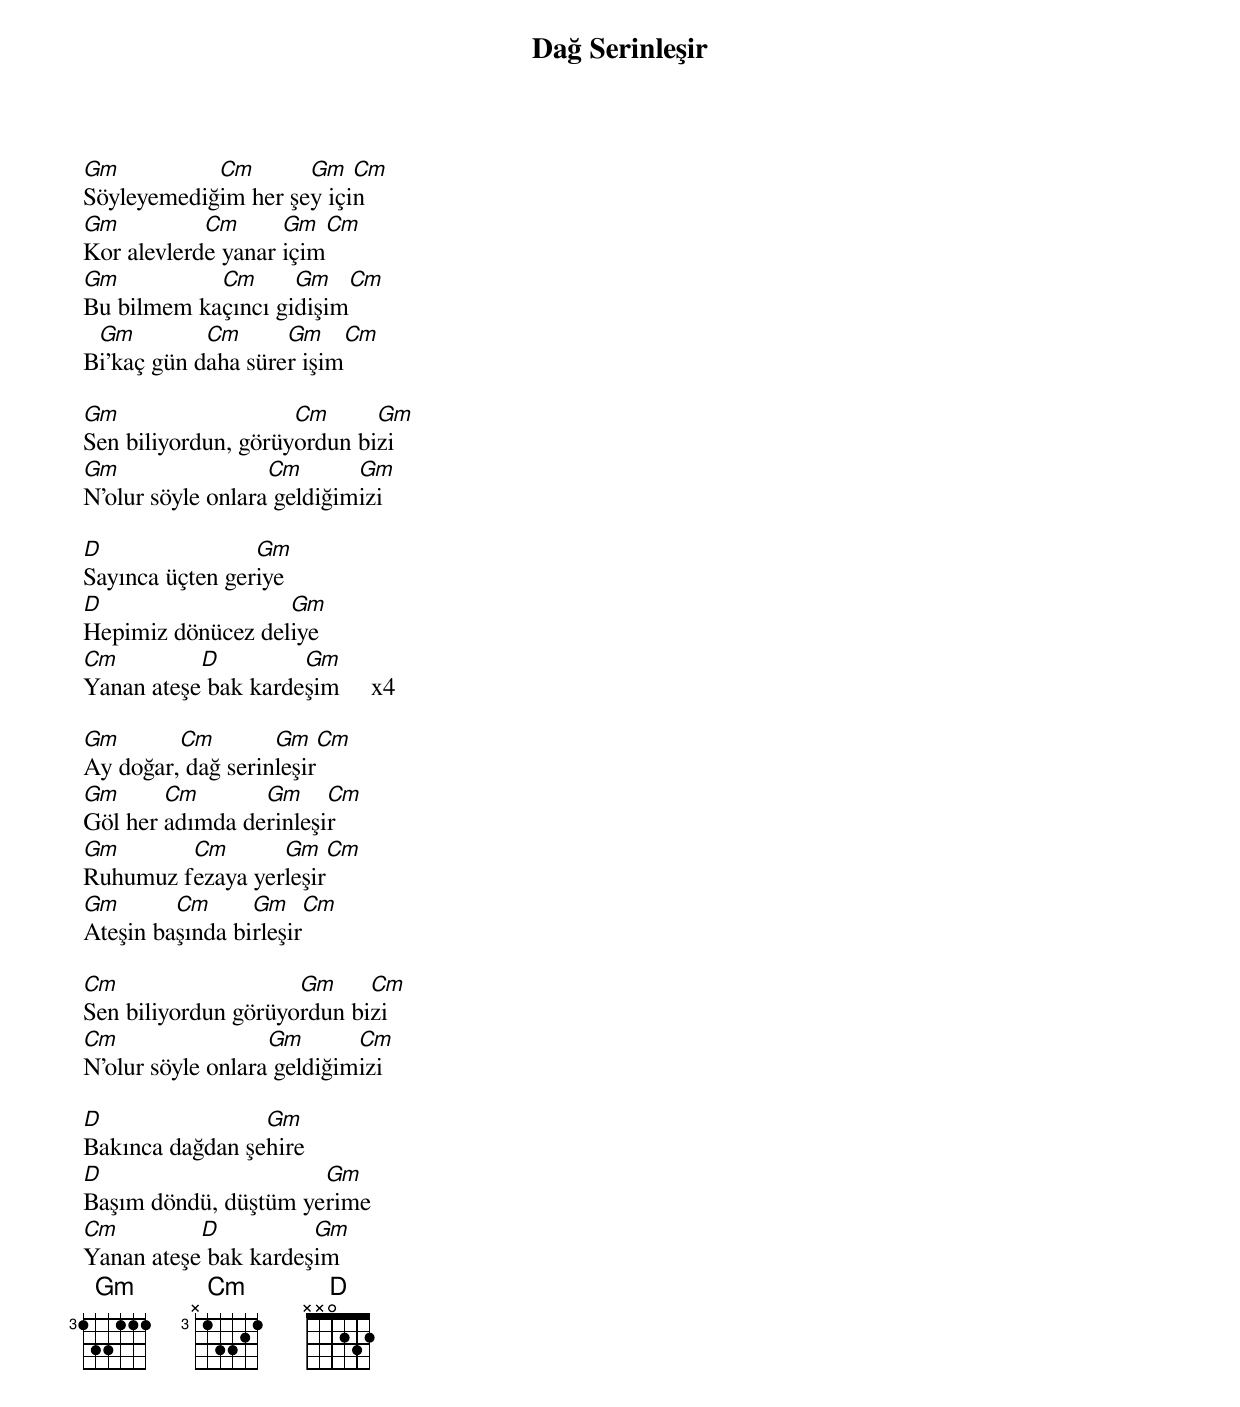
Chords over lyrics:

{title: Dağ Serinleşir}
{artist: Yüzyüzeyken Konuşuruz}

Gm          Cm       Gm   Cm
Söyleyemediğim her şey için
Gm          Cm      Gm   Cm
Kor alevlerde yanar içim
Gm          Cm      Gm   Cm
Bu bilmem kaçıncı gidişim
 Gm         Cm      Gm    Cm
Bi'kaç gün daha sürer işim

Gm                   Cm      Gm
Sen biliyordun, görüyordun bizi
Gm                 Cm       Gm
N'olur söyle onlara geldiğimizi

D                Gm
Sayınca üçten geriye
D                  Gm
Hepimiz dönücez deliye
Cm         D         Gm
Yanan ateşe bak kardeşim     x4

Gm       Cm        Gm    Cm
Ay doğar, dağ serinleşir
Gm      Cm       Gm     Cm
Göl her adımda derinleşir
Gm       Cm       Gm    Cm
Ruhumuz fezaya yerleşir
Gm       Cm      Gm     Cm
Ateşin başında birleşir

Cm                   Gm     Cm
Sen biliyordun görüyordun bizi
Cm                 Gm       Cm
N'olur söyle onlara geldiğimizi

D                Gm
Bakınca dağdan şehire
D                     Gm
Başım döndü, düştüm yerime
Cm         D          Gm
Yanan ateşe bak kardeşim
